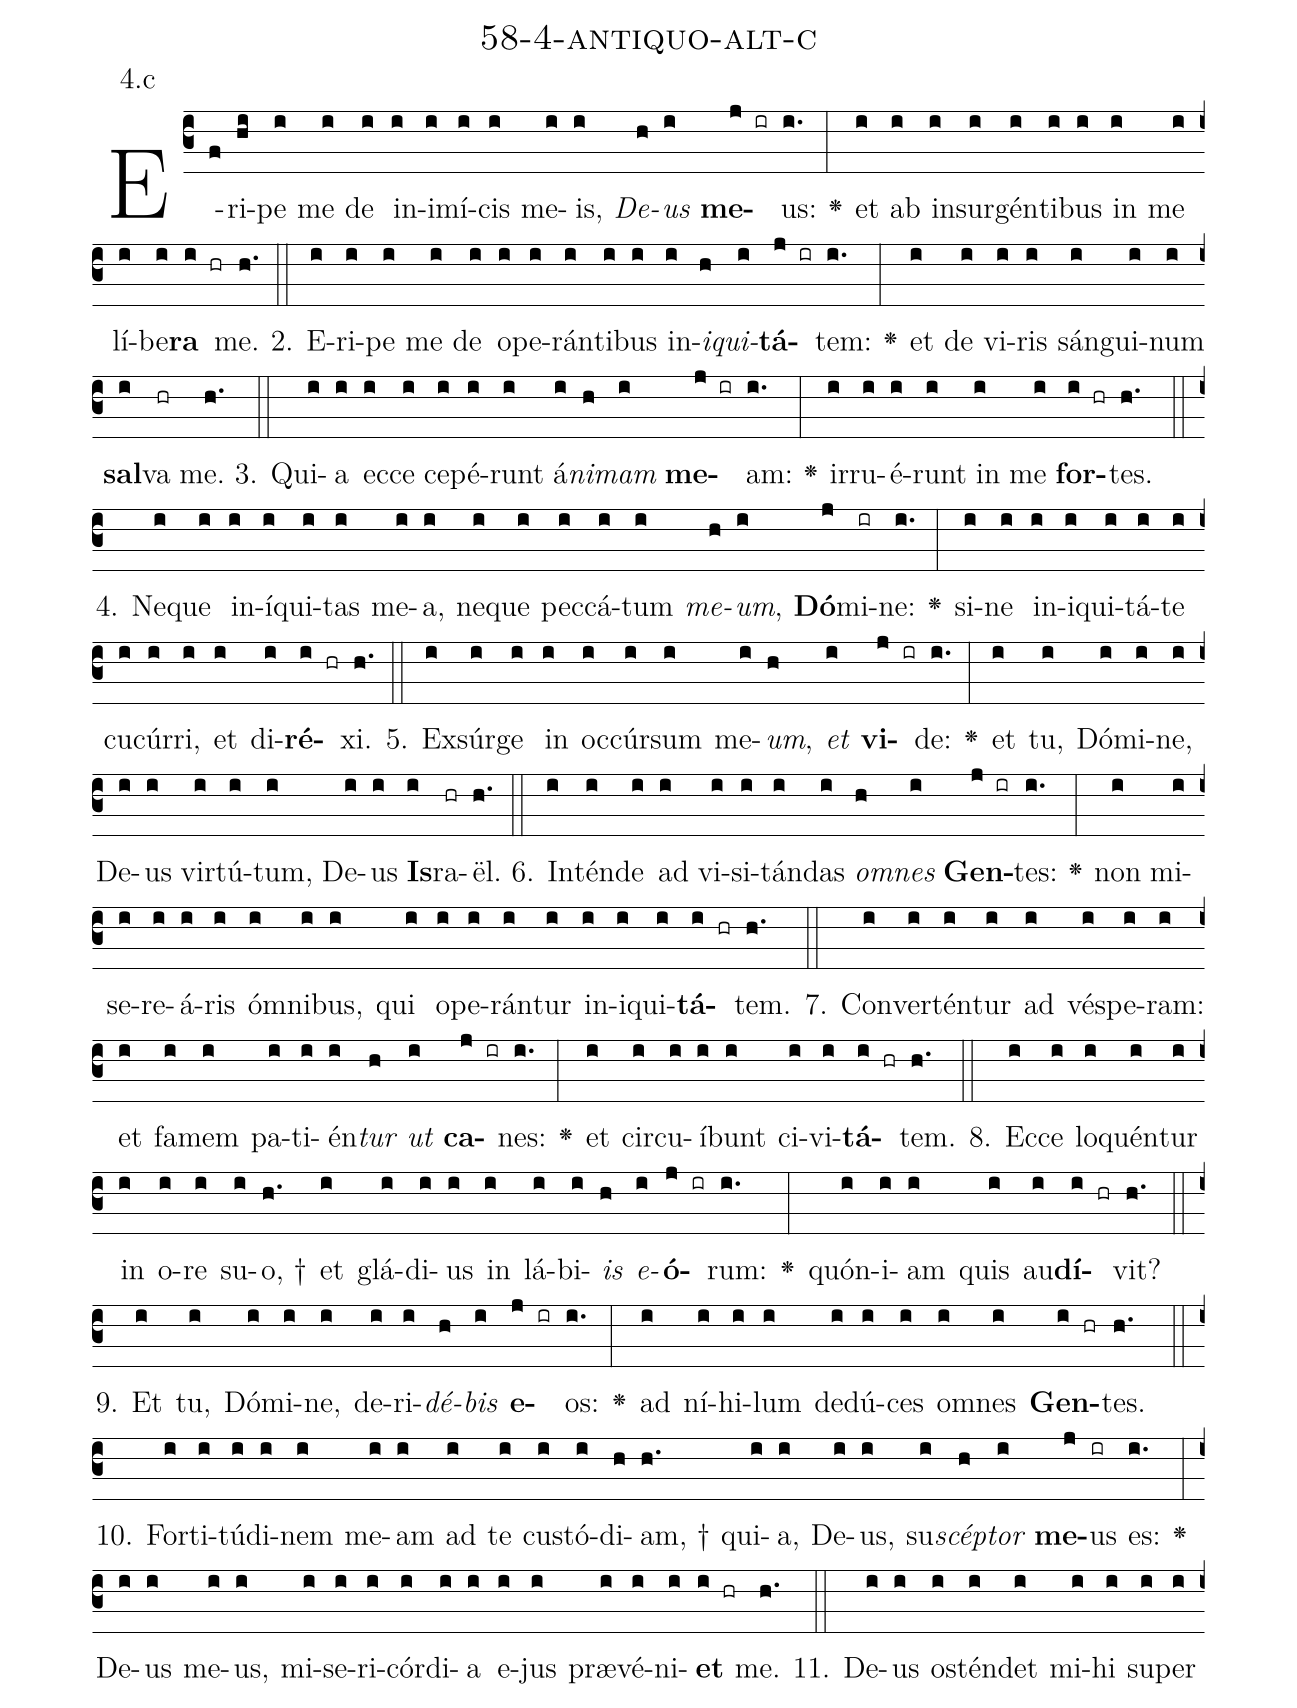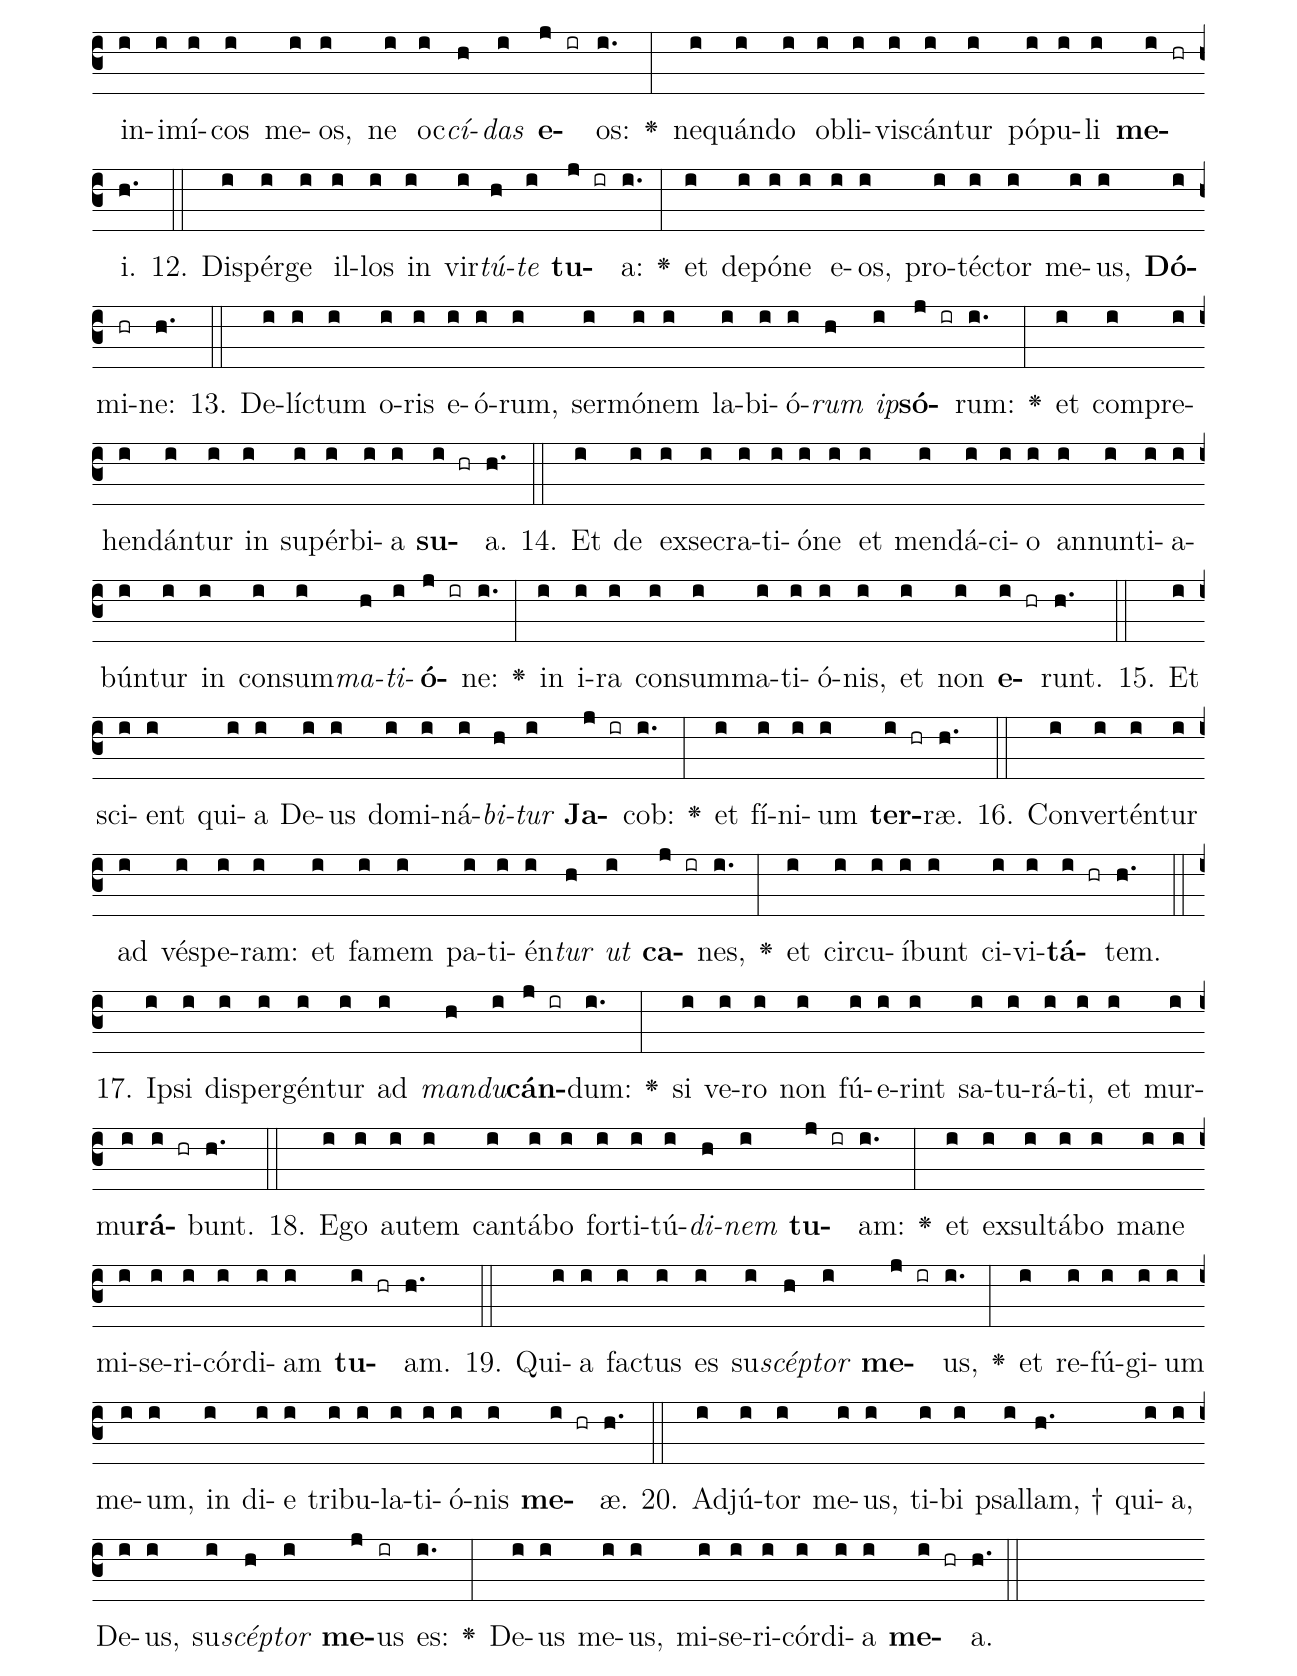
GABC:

name: 58-4-antiquo-alt-c;
annotation: 4.c;
%%
(c3)E(f)ri(hi)pe(i) me(i) de(i) in(i)i(i)mí(i)cis(i) me(i)is,(i) <i>De</i>(h)<i>us</i>(i) <b>me</b>(j ir)us:(i.) <v>\greheightstar</v>(:) et(i) ab(i) in(i)sur(i)gén(i)ti(i)bus(i) in(i) me(i) lí(i)be(i)<b>ra</b>(i hr) me.(h.) (::)
2. E(i)ri(i)pe(i) me(i) de(i) o(i)pe(i)rán(i)ti(i)bus(i) in(i)<i>i</i>(h)<i>qui</i>(i)<b>tá</b>(j ir)tem:(i.) <v>\greheightstar</v>(:) et(i) de(i) vi(i)ris(i) sán(i)gui(i)num(i) <b>sal</b>(i)va(hr) me.(h.) (::)
3. Qui(i)a(i) ec(i)ce(i) ce(i)pé(i)runt(i) á(i)<i>ni</i>(h)<i>mam</i>(i) <b>me</b>(j ir)am:(i.) <v>\greheightstar</v>(:) ir(i)ru(i)é(i)runt(i) in(i) me(i) <b>for</b>(i hr)tes.(h.) (::)
4. Ne(i)que(i) in(i)í(i)qui(i)tas(i) me(i)a,(i) ne(i)que(i) pec(i)cá(i)tum(i) <i>me</i>(h)<i>um</i>,(i) <b>Dó</b>(j)mi(ir)ne:(i.) <v>\greheightstar</v>(:) si(i)ne(i) in(i)i(i)qui(i)tá(i)te(i) cu(i)cúr(i)ri,(i) et(i) di(i)<b>ré</b>(i hr)xi.(h.) (::)
5. Ex(i)súr(i)ge(i) in(i) oc(i)cúr(i)sum(i) me(i)<i>um</i>,(h) <i>et</i>(i) <b>vi</b>(j ir)de:(i.) <v>\greheightstar</v>(:) et(i) tu,(i) Dó(i)mi(i)ne,(i) De(i)us(i) vir(i)tú(i)tum,(i) De(i)us(i) <b>Is</b>(i)ra(hr)ël.(h.) (::)
6. In(i)tén(i)de(i) ad(i) vi(i)si(i)tán(i)das(i) <i>om</i>(h)<i>nes</i>(i) <b>Gen</b>(j ir)tes:(i.) <v>\greheightstar</v>(:) non(i) mi(i)se(i)re(i)á(i)ris(i) óm(i)ni(i)bus,(i) qui(i) o(i)pe(i)rán(i)tur(i) in(i)i(i)qui(i)<b>tá</b>(i hr)tem.(h.) (::)
7. Con(i)ver(i)tén(i)tur(i) ad(i) vés(i)pe(i)ram:(i) et(i) fa(i)mem(i) pa(i)ti(i)én(i)<i>tur</i>(h) <i>ut</i>(i) <b>ca</b>(j ir)nes:(i.) <v>\greheightstar</v>(:) et(i) cir(i)cu(i)í(i)bunt(i) ci(i)vi(i)<b>tá</b>(i hr)tem.(h.) (::)
8. Ec(i)ce(i) lo(i)quén(i)tur(i) in(i) o(i)re(i) su(i)o, †(h.) et(i) glá(i)di(i)us(i) in(i) lá(i)bi(i)<i>is</i>(h) <i>e</i>(i)<b>ó</b>(j ir)rum:(i.) <v>\greheightstar</v>(:) quón(i)i(i)am(i) quis(i) au(i)<b>dí</b>(i hr)vit?(h.) (::)
9. Et(i) tu,(i) Dó(i)mi(i)ne,(i) de(i)ri(i)<i>dé</i>(h)<i>bis</i>(i) <b>e</b>(j ir)os:(i.) <v>\greheightstar</v>(:) ad(i) ní(i)hi(i)lum(i) de(i)dú(i)ces(i) om(i)nes(i) <b>Gen</b>(i hr)tes.(h.) (::)
10. For(i)ti(i)tú(i)di(i)nem(i) me(i)am(i) ad(i) te(i) cus(i)tó(i)di(h)am, †(h.) qui(i)a,(i) De(i)us,(i) su(i)<i>scép</i>(h)<i>tor</i>(i) <b>me</b>(j)us(ir) es:(i.) <v>\greheightstar</v>(:) De(i)us(i) me(i)us,(i) mi(i)se(i)ri(i)cór(i)di(i)a(i) e(i)jus(i) præ(i)vé(i)ni(i)<b>et</b>(i hr) me.(h.) (::)
11. De(i)us(i) os(i)tén(i)det(i) mi(i)hi(i) su(i)per(i) in(i)i(i)mí(i)cos(i) me(i)os,(i) ne(i) oc(i)<i>cí</i>(h)<i>das</i>(i) <b>e</b>(j ir)os:(i.) <v>\greheightstar</v>(:) ne(i)quán(i)do(i) ob(i)li(i)vis(i)cán(i)tur(i) pó(i)pu(i)li(i) <b>me</b>(i hr)i.(h.) (::)
12. Di(i)spér(i)ge(i) il(i)los(i) in(i) vir(i)<i>tú</i>(h)<i>te</i>(i) <b>tu</b>(j ir)a:(i.) <v>\greheightstar</v>(:) et(i) de(i)pó(i)ne(i) e(i)os,(i) pro(i)téc(i)tor(i) me(i)us,(i) <b>Dó</b>(i)mi(hr)ne:(h.) (::)
13. De(i)líc(i)tum(i) o(i)ris(i) e(i)ó(i)rum,(i) ser(i)mó(i)nem(i) la(i)bi(i)ó(i)<i>rum</i>(h) <i>ip</i>(i)<b>só</b>(j ir)rum:(i.) <v>\greheightstar</v>(:) et(i) com(i)pre(i)hen(i)dán(i)tur(i) in(i) su(i)pér(i)bi(i)a(i) <b>su</b>(i hr)a.(h.) (::)
14. Et(i) de(i) ex(i)se(i)cra(i)ti(i)ó(i)ne(i) et(i) men(i)dá(i)ci(i)o(i) an(i)nun(i)ti(i)a(i)bún(i)tur(i) in(i) con(i)sum(i)<i>ma</i>(h)<i>ti</i>(i)<b>ó</b>(j ir)ne:(i.) <v>\greheightstar</v>(:) in(i) i(i)ra(i) con(i)sum(i)ma(i)ti(i)ó(i)nis,(i) et(i) non(i) <b>e</b>(i hr)runt.(h.) (::)
15. Et(i) sci(i)ent(i) qui(i)a(i) De(i)us(i) do(i)mi(i)ná(i)<i>bi</i>(h)<i>tur</i>(i) <b>Ja</b>(j ir)cob:(i.) <v>\greheightstar</v>(:) et(i) fí(i)ni(i)um(i) <b>ter</b>(i hr)ræ.(h.) (::)
16. Con(i)ver(i)tén(i)tur(i) ad(i) vés(i)pe(i)ram:(i) et(i) fa(i)mem(i) pa(i)ti(i)én(i)<i>tur</i>(h) <i>ut</i>(i) <b>ca</b>(j ir)nes,(i.) <v>\greheightstar</v>(:) et(i) cir(i)cu(i)í(i)bunt(i) ci(i)vi(i)<b>tá</b>(i hr)tem.(h.) (::)
17. Ip(i)si(i) di(i)sper(i)gén(i)tur(i) ad(i) <i>man</i>(h)<i>du</i>(i)<b>cán</b>(j ir)dum:(i.) <v>\greheightstar</v>(:) si(i) ve(i)ro(i) non(i) fú(i)e(i)rint(i) sa(i)tu(i)rá(i)ti,(i) et(i) mur(i)mu(i)<b>rá</b>(i hr)bunt.(h.) (::)
18. E(i)go(i) au(i)tem(i) can(i)tá(i)bo(i) for(i)ti(i)tú(i)<i>di</i>(h)<i>nem</i>(i) <b>tu</b>(j ir)am:(i.) <v>\greheightstar</v>(:) et(i) ex(i)sul(i)tá(i)bo(i) ma(i)ne(i) mi(i)se(i)ri(i)cór(i)di(i)am(i) <b>tu</b>(i hr)am.(h.) (::)
19. Qui(i)a(i) fac(i)tus(i) es(i) su(i)<i>scép</i>(h)<i>tor</i>(i) <b>me</b>(j ir)us,(i.) <v>\greheightstar</v>(:) et(i) re(i)fú(i)gi(i)um(i) me(i)um,(i) in(i) di(i)e(i) tri(i)bu(i)la(i)ti(i)ó(i)nis(i) <b>me</b>(i hr)æ.(h.) (::)
20. Ad(i)jú(i)tor(i) me(i)us,(i) ti(i)bi(i) psal(i)lam, †(h.) qui(i)a,(i) De(i)us,(i) su(i)<i>scép</i>(h)<i>tor</i>(i) <b>me</b>(j)us(ir) es:(i.) <v>\greheightstar</v>(:) De(i)us(i) me(i)us,(i) mi(i)se(i)ri(i)cór(i)di(i)a(i) <b>me</b>(i hr)a.(h.) (::)
